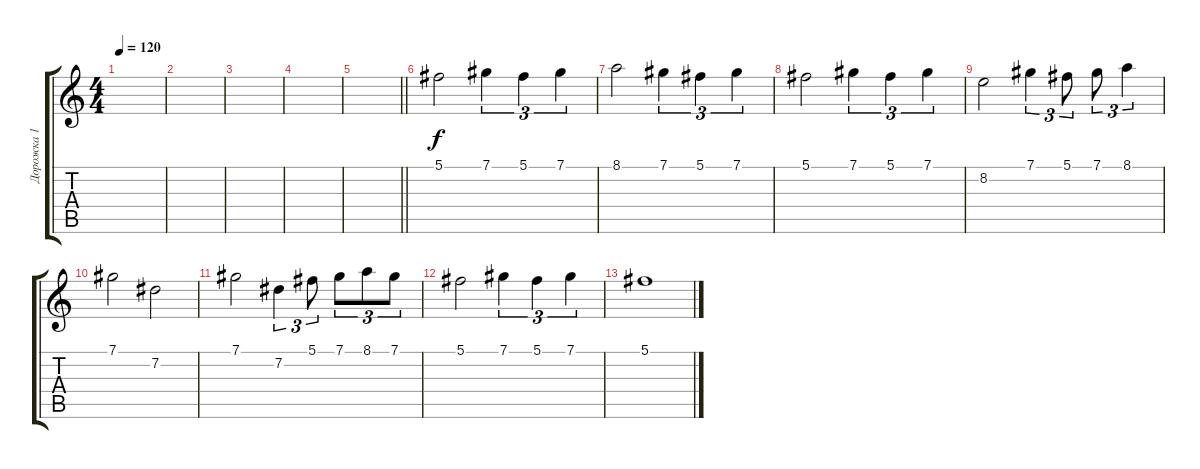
\track ("Дорожка 1" "Дорожка 1") {instrument distortionguitar}
\staff {score tabs}
\tuning (Db4 Ab3 E3 B2 Gb2 B1) {hide}
\ts (4 4)
\tempo 120
\clef g2
\ks c
|
|
|
|
\barLineRight lightlight
|
\section ("" " ")
5.1.2 7.1.4{tu (3 2)} 5.1.4{tu (3 2)} 7.1.4{tu (3 2)} |
8.1.2 7.1.4{tu (3 2)} 5.1.4{tu (3 2)} 7.1.4{tu (3 2)} |
5.1.2 7.1.4{tu (3 2)} 5.1.4{tu (3 2)} 7.1.4{tu (3 2)} |
8.2.2 7.1.4{tu (3 2)} 5.1.8{tu (3 2)} 7.1.8{tu (3 2)} 8.1.4{tu (3 2)} |
7.1.2 7.2.2 |
7.1.2 7.2.4{tu (3 2)} 5.1.8{tu (3 2)} 7.1.8{tu (3 2)} 8.1.8{tu (3 2)} 7.1.8{tu (3 2)} |
5.1.2 7.1.4{tu (3 2)} 5.1.4{tu (3 2)} 7.1.4{tu (3 2)} |
5.1.1
